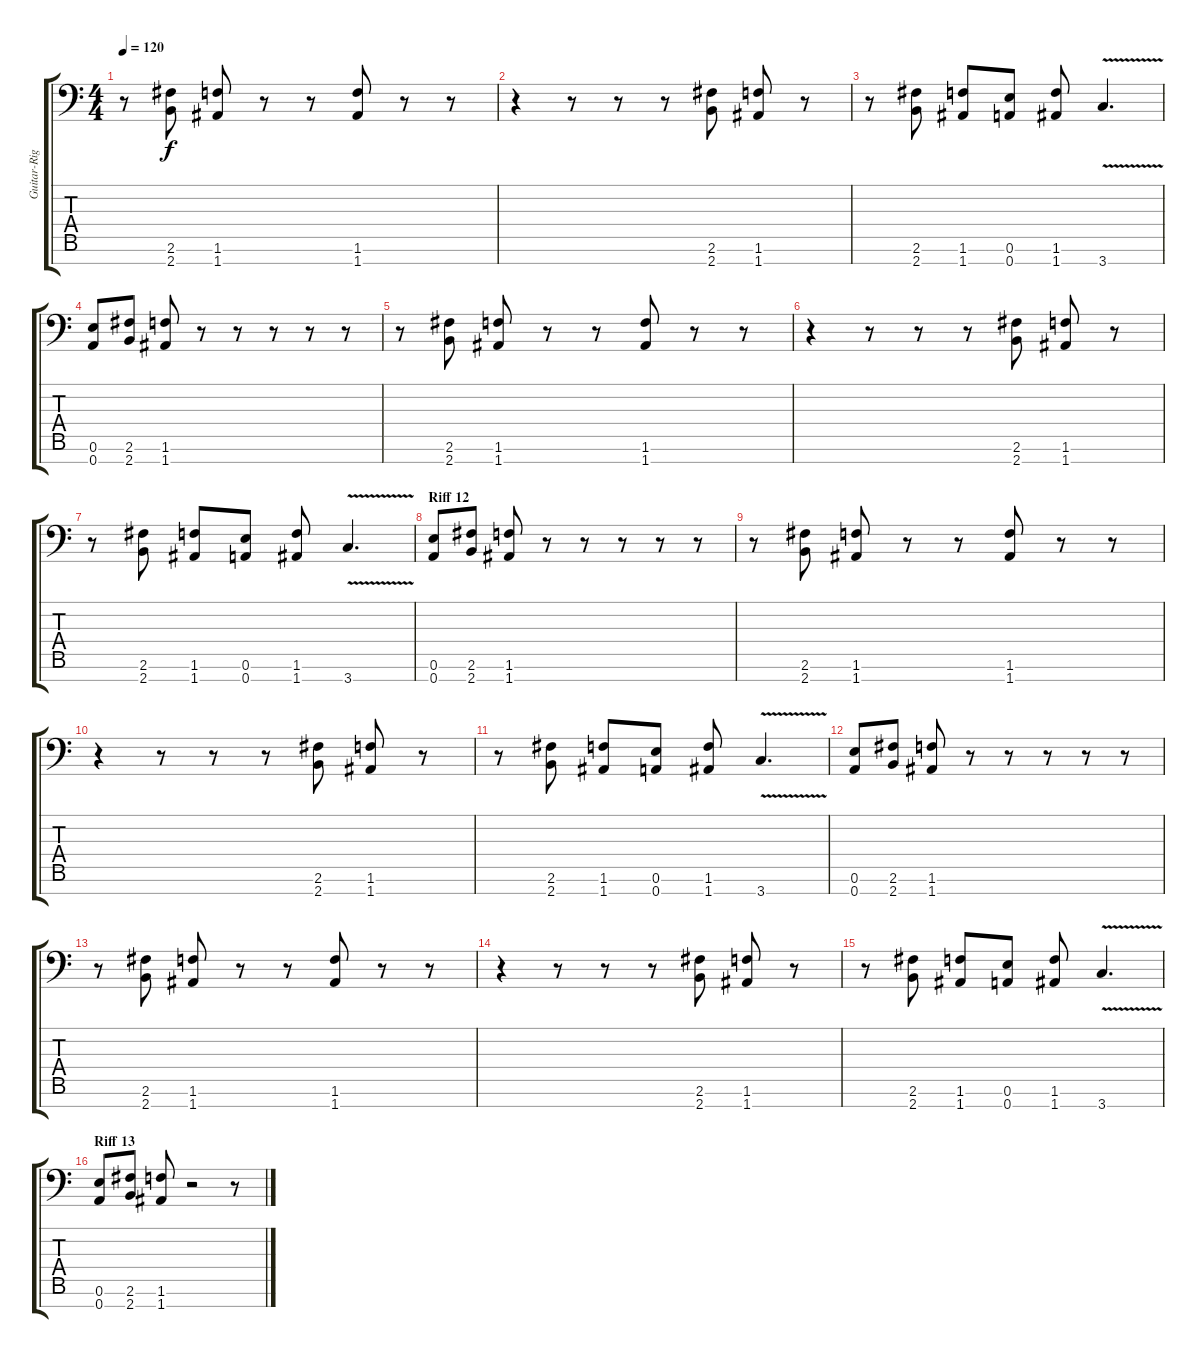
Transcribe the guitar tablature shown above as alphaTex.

\track ("Guitar-Right" "Guitar-Rig") {instrument distortionguitar}
\staff {score tabs}
\tuning (E4 B3 G3 D3 A2 E2 A1) {hide}
\ts (4 4)
\tempo 120
\clef f4
\ks c
r.8{dy f} (2.6 2.7).8 (1.6 1.7).8 r.8 r.8 (1.6 1.7).8 r.8 r.8 |
r.4 r.8 r.8 r.8 (2.6 2.7).8 (1.6 1.7).8 r.8 |
r.8 (2.6 2.7).8 (1.6 1.7).8 (0.6 0.7).8 (1.6 1.7).8 3.7{v}.4{d} |
(0.6 0.7).8 (2.6 2.7).8 (1.6 1.7).8 r.8 r.8 r.8 r.8 r.8 |
r.8 (2.6 2.7).8 (1.6 1.7).8 r.8 r.8 (1.6 1.7).8 r.8 r.8 |
r.4 r.8 r.8 r.8 (2.6 2.7).8 (1.6 1.7).8 r.8 |
r.8 (2.6 2.7).8 (1.6 1.7).8 (0.6 0.7).8 (1.6 1.7).8 3.7{v}.4{d} |
\section ("" "Riff 12")
(0.6 0.7).8 (2.6 2.7).8 (1.6 1.7).8 r.8 r.8 r.8 r.8 r.8 |
r.8 (2.6 2.7).8 (1.6 1.7).8 r.8 r.8 (1.6 1.7).8 r.8 r.8 |
r.4 r.8 r.8 r.8 (2.6 2.7).8 (1.6 1.7).8 r.8 |
r.8 (2.6 2.7).8 (1.6 1.7).8 (0.6 0.7).8 (1.6 1.7).8 3.7{v}.4{d} |
(0.6 0.7).8 (2.6 2.7).8 (1.6 1.7).8 r.8 r.8 r.8 r.8 r.8 |
r.8 (2.6 2.7).8 (1.6 1.7).8 r.8 r.8 (1.6 1.7).8 r.8 r.8 |
r.4 r.8 r.8 r.8 (2.6 2.7).8 (1.6 1.7).8 r.8 |
r.8 (2.6 2.7).8 (1.6 1.7).8 (0.6 0.7).8 (1.6 1.7).8 3.7{v}.4{d} |
\section ("" "Riff 13")
(0.6 0.7).8 (2.6 2.7).8 (1.6 1.7).8 r.2 r.8
